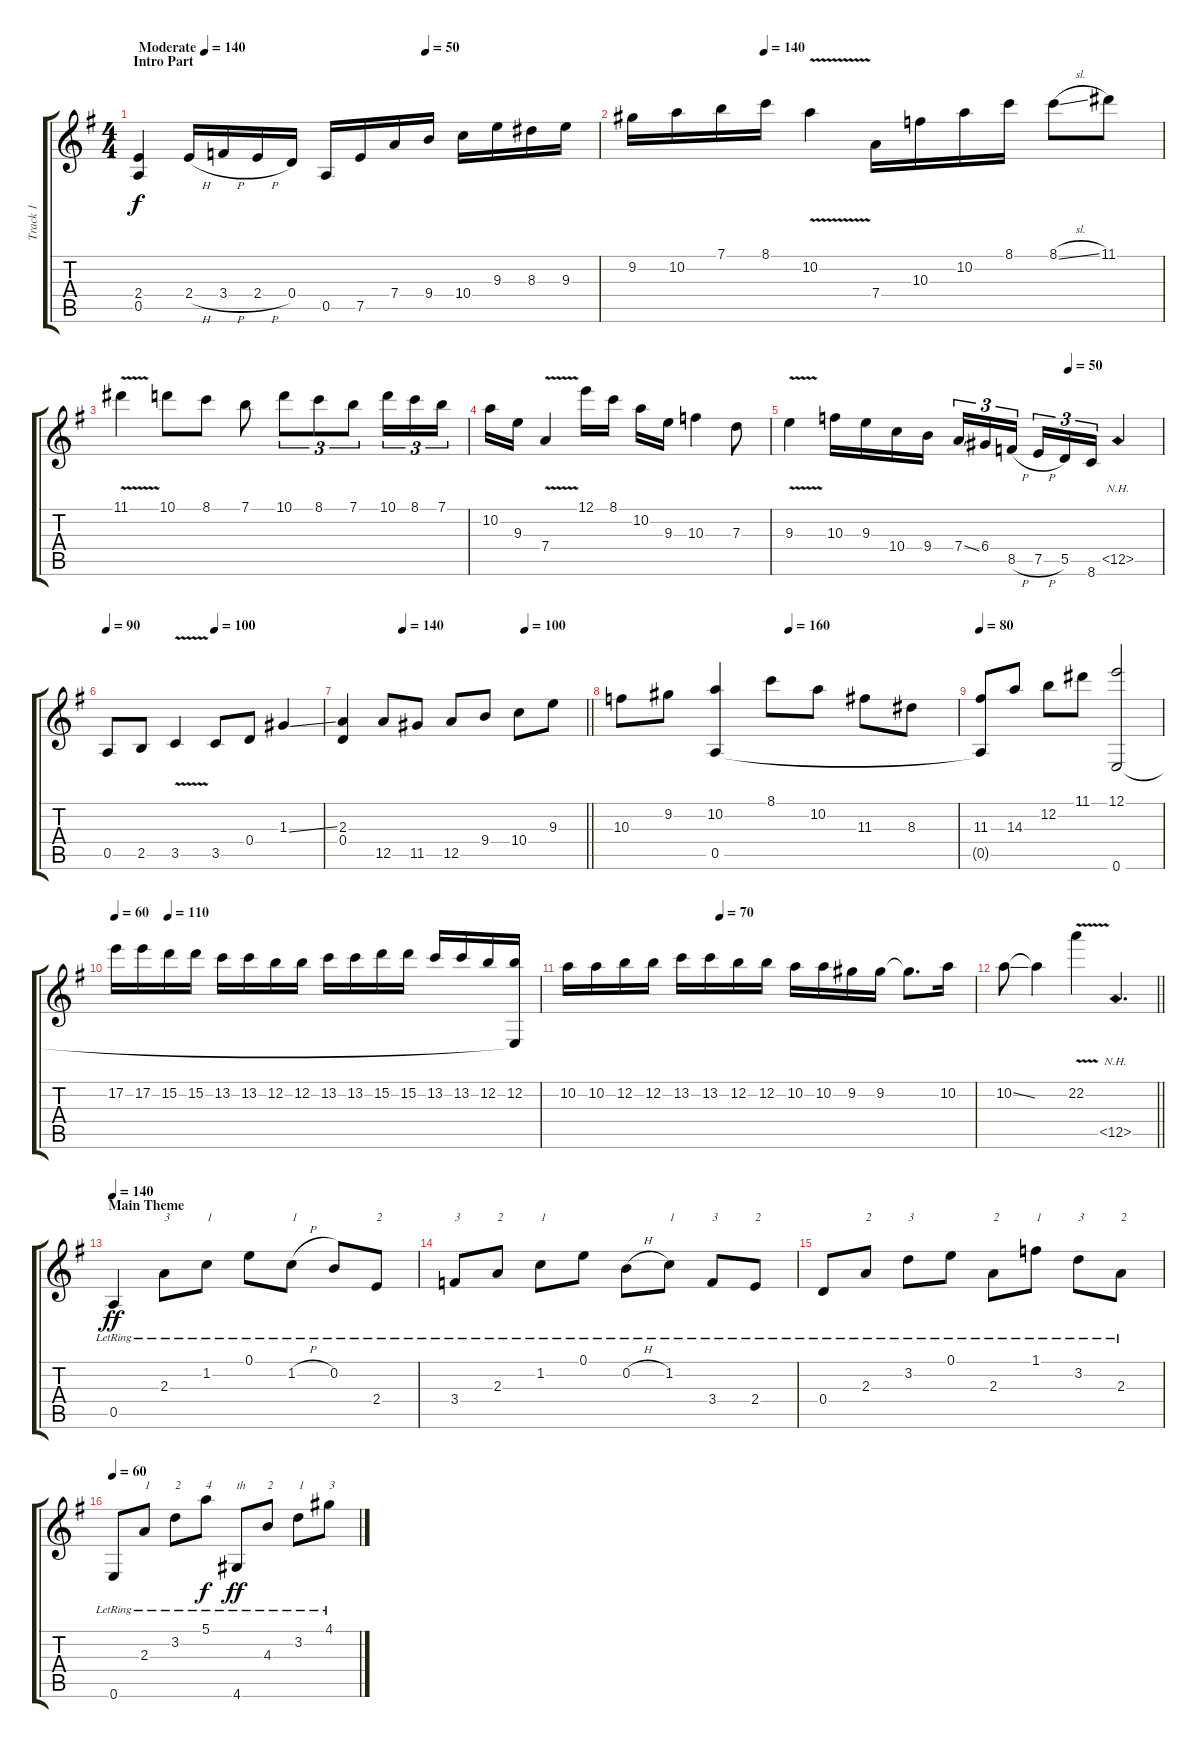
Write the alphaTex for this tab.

\track ("Track 1" "Track 1") {instrument acousticguitarnylon}
\staff {score tabs}
\tuning (E4 B3 G3 D3 A2 E2) {hide}
\ts (4 4)
\section ("" "Intro Part")
\tempo (140 "Moderate")
\tempo 120
\tempo (50 0.625)
\tempo (140 "Moderate")
\clef g2
\ks eminor
(2.4 0.5).4{dy f instrument acousticguitarnylon} 2.4{h}.16 3.4{h}.16 2.4{h}.16 0.4.16 0.5.16 7.5.16 7.4.16 9.4.16 10.4.16 9.3.16 8.3.16 9.3.16 |
\tempo (140 0.25)
9.2.16 10.2.16 7.1.16 8.1.16 10.2{v}.4 7.4.16 10.3.16 10.2.16 8.1.16 8.1{sl}.8 11.1.8 |
11.1{v}.4 10.1.8 8.1.8 7.1.8 10.1.8{tu (3 2)} 8.1.8{tu (3 2)} 7.1.8{tu (3 2)} 10.1.16{tu (3 2)} 8.1.16{tu (3 2)} 7.1.16{tu (3 2)} |
10.2.16 9.3.16 7.4{v}.4 12.1.16 8.1.16 10.2.16 9.3.16 10.3.4 7.3.8 |
\tempo (50 0.75)
9.3{v}.4 10.3.16 9.3.16 10.4.16 9.4.16 7.4{ss}.16{tu (3 2)} 6.4.16{tu (3 2)} 8.5{h}.16{tu (3 2) beam splitsecondary} 7.5{h}.16{tu (3 2)} 5.5.16{tu (3 2)} 8.6.16{tu (3 2)} 12.5{nh}.4 |
\tempo 90
\tempo (100 0.5)
0.5.8 2.5.8 3.5{v}.4 3.5.8 0.4.8 1.3{ss}.4 |
\tempo (140 0.25)
\tempo (100 0.75)
\barLineRight lightlight
(2.3 0.4).4 12.5.8 11.5.8 12.5.8 9.4.8 10.4.8 9.3.8 |
\tempo (160 0.5)
10.3.8 9.2.8 (10.2 0.5).4 8.1.8 10.2.8 11.3.8 8.3.8 |
\tempo 80
(11.3 0.5{t}).8 14.3.8 12.2.8 11.1.8 (12.1 0.6).2 |
\tempo 60
\tempo (110 0.125)
17.2.16 17.2.16 15.2.16 15.2.16 13.2.16 13.2.16 12.2.16 12.2.16 13.2.16 13.2.16 15.2.16 15.2.16 13.2.16 13.2.16 12.2.16 (12.2 0.6{t}).16 |
\tempo (70 0.375)
10.2.16 10.2.16 12.2.16 12.2.16 13.2.16 13.2.16 12.2.16 12.2.16 10.2.16 10.2.16 9.2.16 9.2.16 9.2{t}.8{d} 10.2.16 |
\barLineRight lightlight
10.2{ss}.8 10.2{t}.4 22.2{v}.4 12.5{nh}.4{d} |
\section ("" "Main Theme")
\tempo 140
0.5{lr}.4{dy ff} 2.3{lr}.8{txt "3"} 1.2{lr}.8{txt "1"} 0.1{lr}.8 1.2{h lr}.8{txt "1"} 0.2{lr}.8 2.4{lr}.8{txt "2"} |
3.4{lr}.8{txt "3"} 2.3{lr}.8{txt "2"} 1.2{lr}.8{txt "1"} 0.1{lr}.8 0.2{h lr}.8 1.2{lr}.8{txt "1"} 3.4{lr}.8{txt "3"} 2.4{lr}.8{txt "2"} |
0.4{lr}.8 2.3{lr}.8{txt "2"} 3.2{lr}.8{txt "3"} 0.1{lr}.8 2.3{lr}.8{txt "2"} 1.1{lr}.8{txt "1"} 3.2{lr}.8{txt "3"} 2.3{lr}.8{txt "2"} |
\tempo 60
0.6{lr}.8 2.3{lr}.8{txt "1"} 3.2{lr}.8{txt "2"} 5.1{lr}.8{txt "4" dy f} 4.6{lr}.8{txt "th" dy ff} 4.3{lr}.8{txt "2"} 3.2{lr}.8{txt "1"} 4.1{lr}.8{txt "3"}
